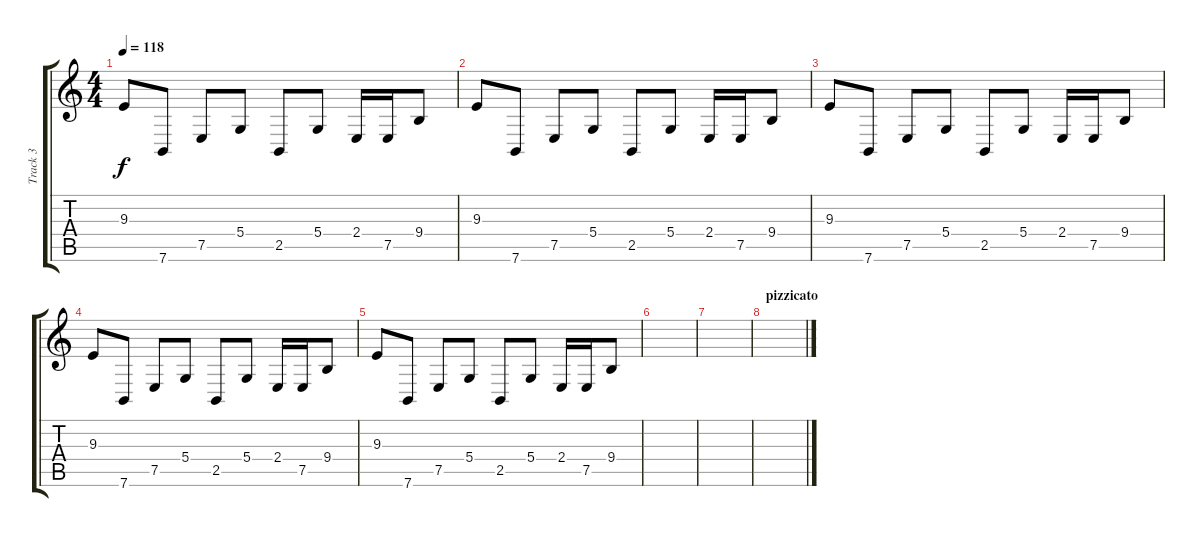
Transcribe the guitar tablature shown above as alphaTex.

\track ("Track 3" "Track 3") {instrument melodictom}
\staff {score tabs}
\tuning (E4 B3 G3 D3 A2 E2) {hide}
\ts (4 4)
\tempo 118
\clef g2
\ks c
9.3.8{dy f} 7.6.8 7.5.8 5.4.8 2.5.8 5.4.8 2.4.16 7.5.16 9.4.8 |
9.3.8 7.6.8 7.5.8 5.4.8 2.5.8 5.4.8 2.4.16 7.5.16 9.4.8 |
9.3.8 7.6.8 7.5.8 5.4.8 2.5.8 5.4.8 2.4.16 7.5.16 9.4.8 |
9.3.8 7.6.8 7.5.8 5.4.8 2.5.8 5.4.8 2.4.16 7.5.16 9.4.8 |
9.3.8 7.6.8 7.5.8 5.4.8 2.5.8 5.4.8 2.4.16 7.5.16 9.4.8 |
|
|
\section ("" "pizzicato")
